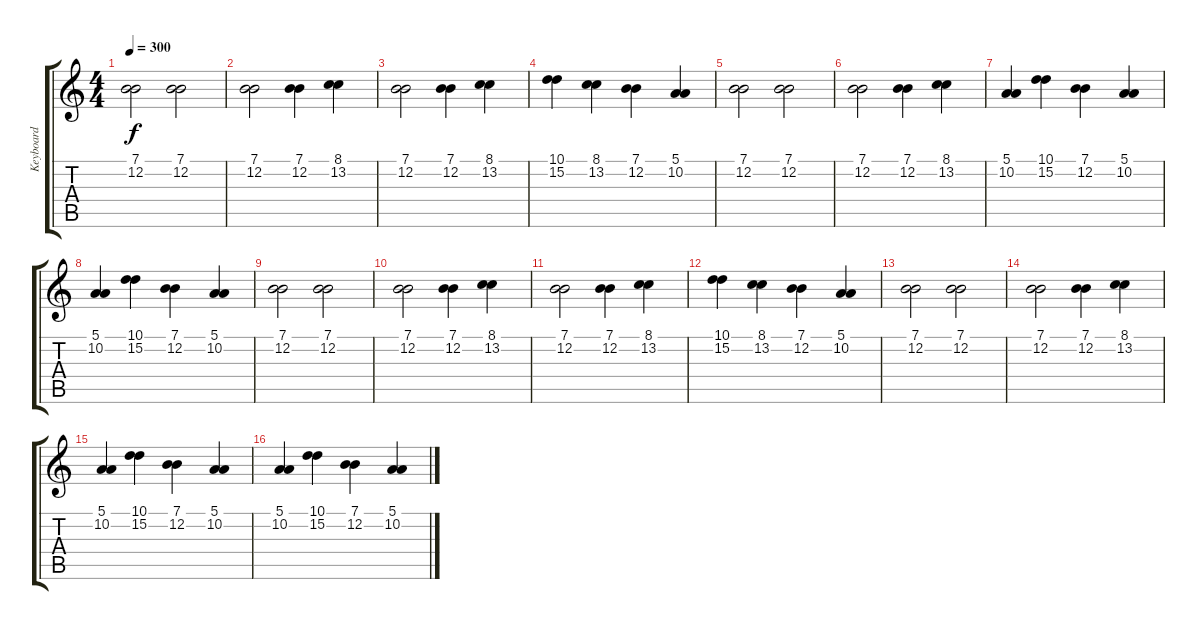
\track ("Keyboard" "Keyboard") {instrument harpsichord}
\staff {score tabs}
\tuning (E4 B3 G3 D3 A2 E2) {hide}
\ts (4 4)
\tempo 300
\clef g2
\ks c
(7.1 12.2).2{dy f} (7.1 12.2).2 |
(7.1 12.2).2 (7.1 12.2).4 (8.1 13.2).4 |
(7.1 12.2).2 (7.1 12.2).4 (8.1 13.2).4 |
(10.1 15.2).4 (8.1 13.2).4 (7.1 12.2).4 (5.1 10.2).4 |
(7.1 12.2).2 (7.1 12.2).2 |
(7.1 12.2).2 (7.1 12.2).4 (8.1 13.2).4 |
(5.1 10.2).4 (10.1 15.2).4 (7.1 12.2).4 (5.1 10.2).4 |
(5.1 10.2).4 (10.1 15.2).4 (7.1 12.2).4 (5.1 10.2).4 |
(7.1 12.2).2 (7.1 12.2).2 |
(7.1 12.2).2 (7.1 12.2).4 (8.1 13.2).4 |
(7.1 12.2).2 (7.1 12.2).4 (8.1 13.2).4 |
(10.1 15.2).4 (8.1 13.2).4 (7.1 12.2).4 (5.1 10.2).4 |
(7.1 12.2).2 (7.1 12.2).2 |
(7.1 12.2).2 (7.1 12.2).4 (8.1 13.2).4 |
(5.1 10.2).4 (10.1 15.2).4 (7.1 12.2).4 (5.1 10.2).4 |
(5.1 10.2).4 (10.1 15.2).4 (7.1 12.2).4 (5.1 10.2).4
